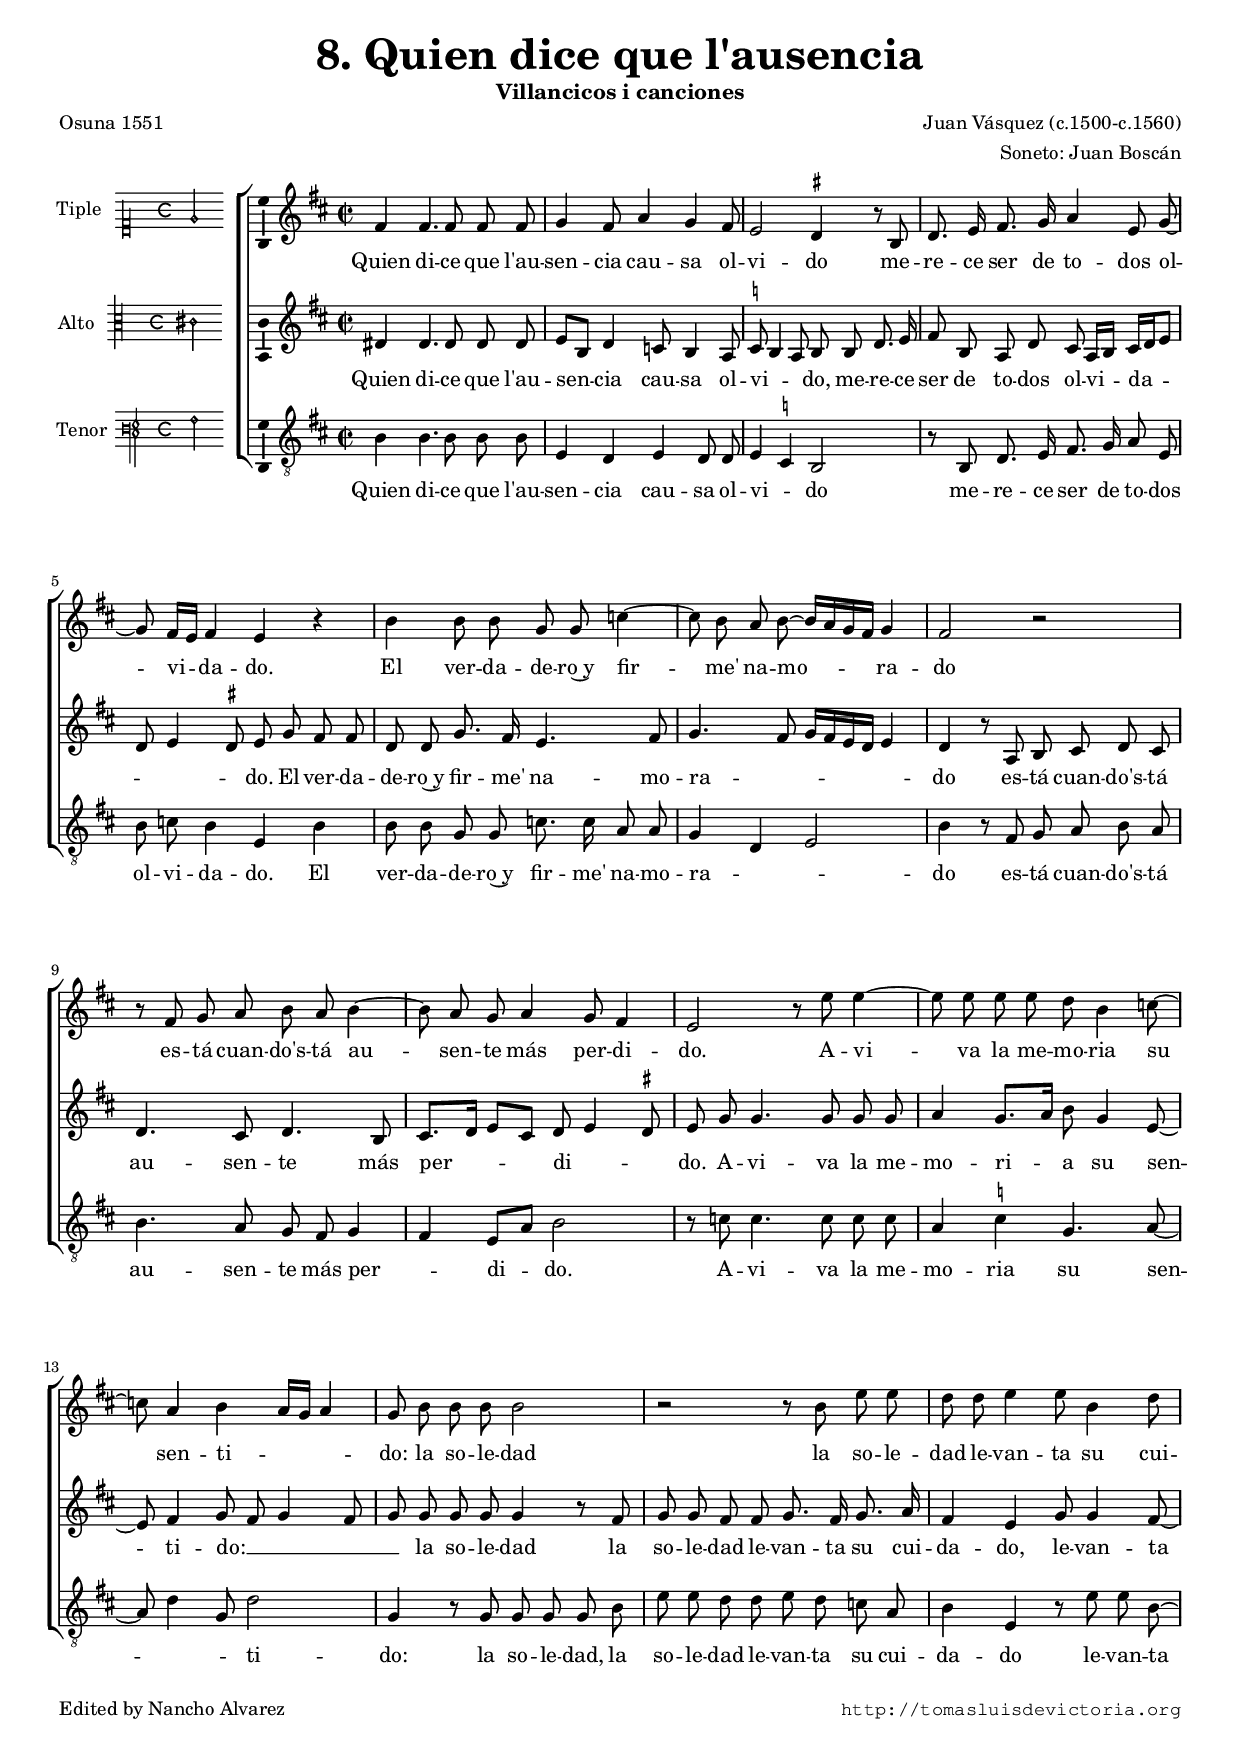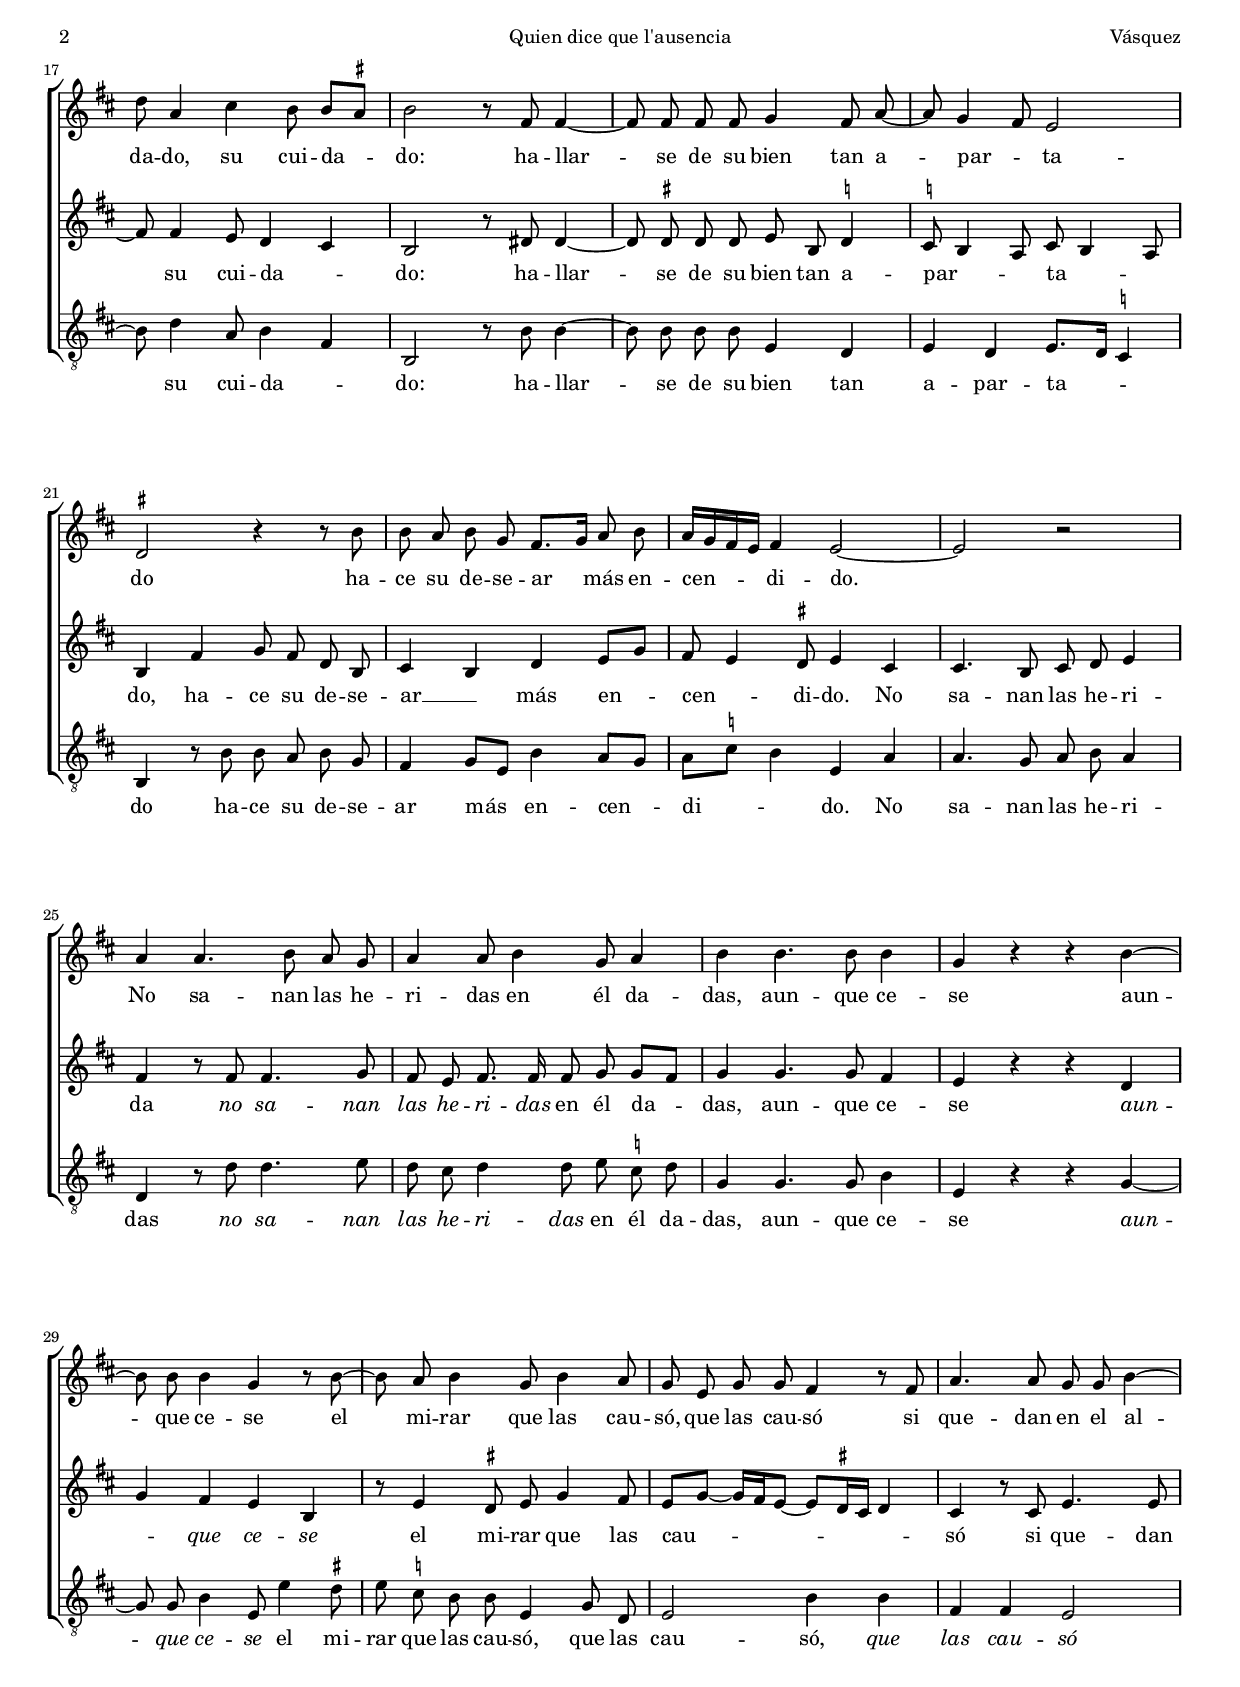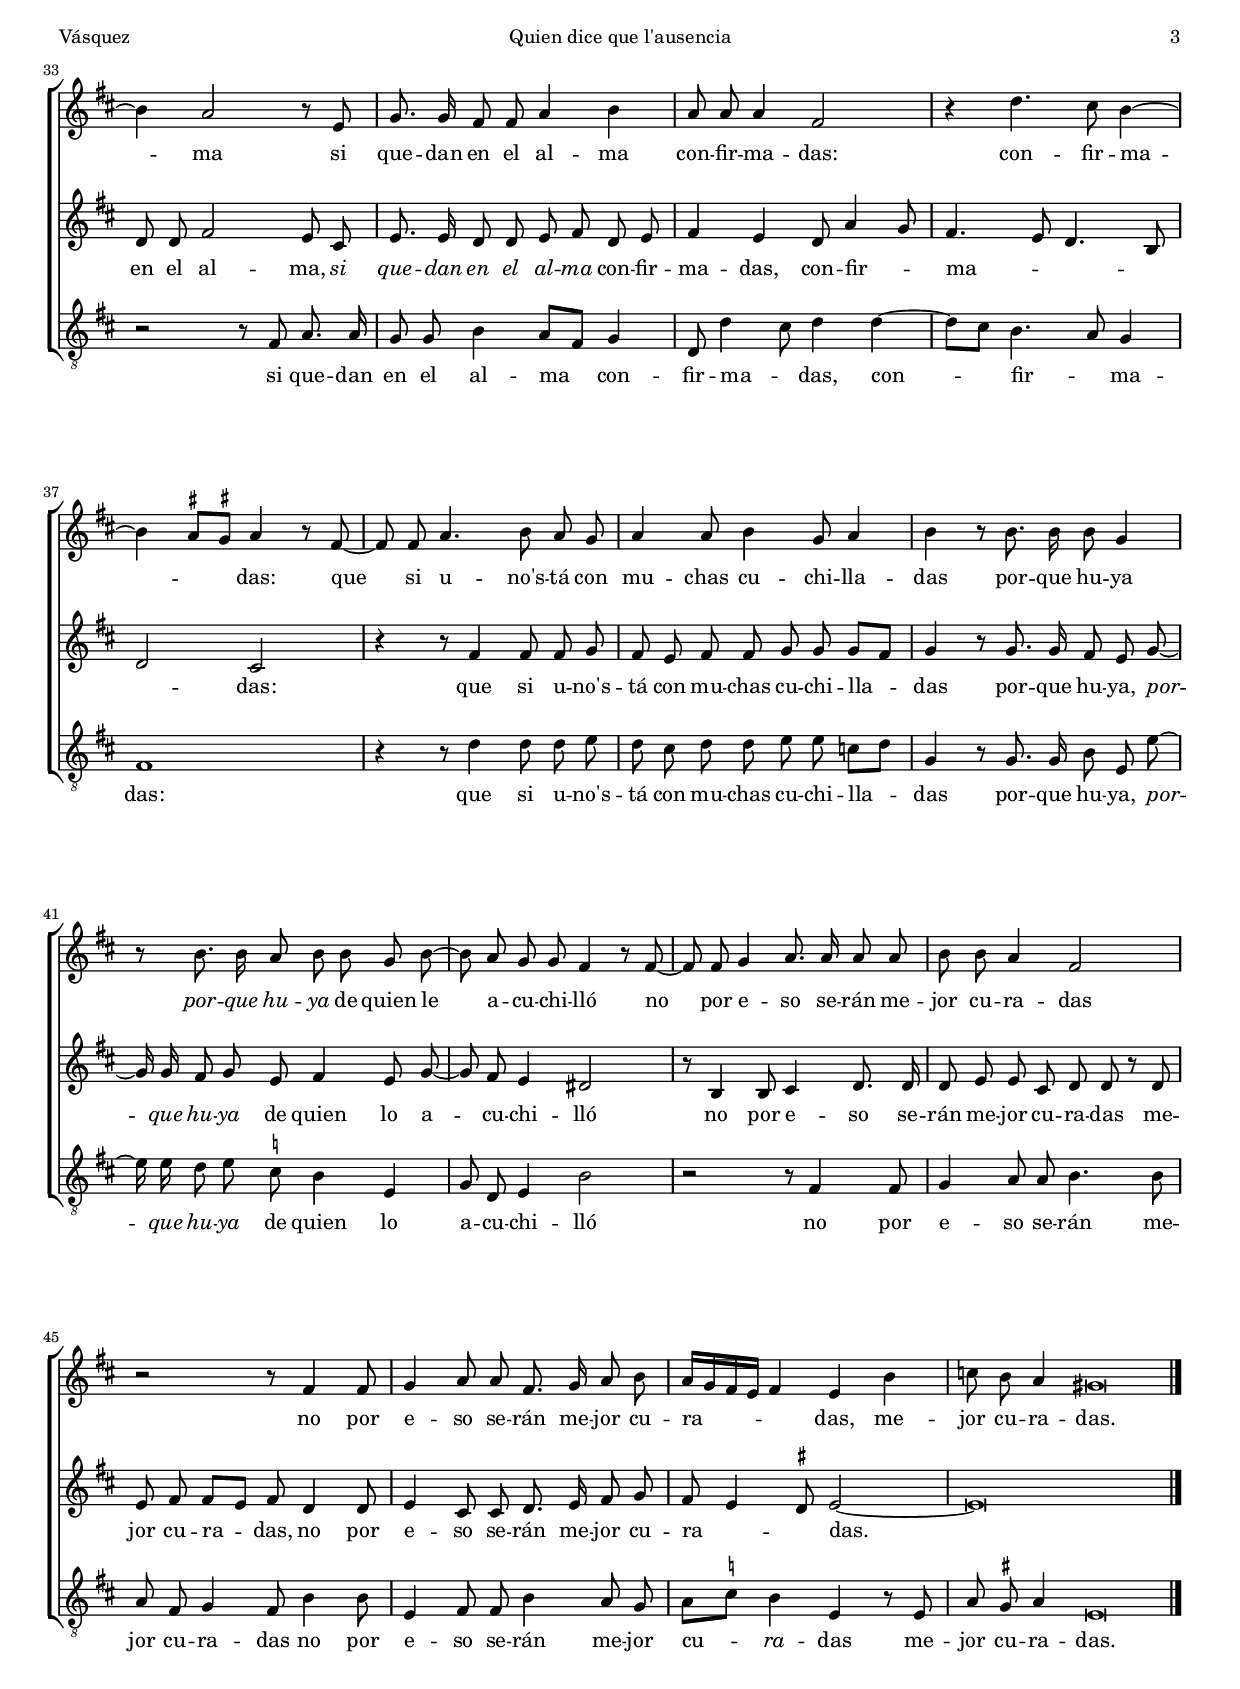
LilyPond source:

\version "2.18.0"

#(set-default-paper-size "a4")
#(set-global-staff-size 16.5)
#(ly:set-option 'point-and-click #f)
%mobile -s16.5 -i3.4

italicas=\override LyricText.font-shape = #'italic
rectas=\override LyricText.font-shape = #'upright
ss=\once \set suggestAccidentals = ##t
incipitwidth = 20
mtempo={\tempo 4 = 74}
mtempob={\tempo 4 = 37}

htitle="Quien dice que l'ausencia"
hcomposer="Vásquez"

\header {
	title=\markup{\fontsize #3 "8. Quien dice que l'ausencia"}
	subtitle="Villancicos i canciones"
	%subsubtitle=\markup{\null \vspace #2 }
	composer=\markup{\right-column{"Juan Vásquez (c.1500-c.1560)" "Soneto: Juan Boscán"}} % soneto 85
        pdfauthor=\composer
	%opus="(-)" 
	poet=\markup{"Osuna 1551"} % Villancicos i canciones de Iuan Vasquez a tres y a cuatro. Impreso por Juan de León
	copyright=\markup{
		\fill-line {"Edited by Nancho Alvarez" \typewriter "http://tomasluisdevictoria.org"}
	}
%	tagline=""
}

global={\key c \major \time 2/2 \skip 1*48
	\bar "|."
}


cantus=\relative c'{
	e4 e4. e8 e e
	f4 e8 g4 f e8
	d2 \ss cis4 r8 a
	c8. d16 e8. f16 g4 d8 f ~
	f8 e16[ d] e4 d4 r
	a'4 a8 a f f bes4 ~
	bes8 a g a ~ a16[ g f e] f4
	e2 r
	r8 e f g a g a4 ~
	a8 g f g4 f8 e4
	d2 r8 d' d4 ~
	d8 d d d c a4 bes8 ~
	bes g4 a4 g16[ f] g4
	f8 a a a a2
	r2 r8 a d d
	c c d4 d8 a4 c8
	c g4 b4 a8 a[ \ss gis]
	a2 r8 e e4 ~
	e8 e8 e e f4 e8 g8 ~
	g8 f4 e8 d2
	\ss cis2 r4 r8 a'
	a g a f e8.[ f16] g8 a
	g16[ f e d] e4 d2 ~
	d r
	g4 g4. a8 g f
	g4 g8 a4 f8 g4
	a a4. a8 a4
	f4 r r a ~
	a8 a a4 f r8 a ~
	a g a4 f8 a4 g8
	f d f f e4 r8 e
	g4. g8 f f a4 ~
	a4 g2 r8 d
	f8. f16 e8 e g4 a
	g8 g g4 e2
	r4 c'4. b8 a4 ~
	a \ss gis8[ \ss fis] gis4 r8 e ~
	e e g4. a8 g f
	g4 g8 a4 f8 g4
	a4 r8 a8. a16 a8 f4
	r8 a8. a16 g8 a a f a ~
	a g f f e4 r8 e ~
	e8 e f4 g8. g16 g8 g
	a a g4 e2
	r2 r8 e4 e8
	f4 g8 g e8. f16 g8 a
	g16[ f e d] e4 d4 a'
	bes8 a g4 \mtempob fis\breve*1/4
}

tenor=\relative c'{
	cis4 cis4. \ss cis8 cis cis
	d8[ a] c4 bes8 a4 g8
	\ss bes8 a4 g8 a a c8. d16
	e8 a, g c
	b g16[ a] b[ c d8]
	c8 d4 \ss cis8 d f e e
	c c f8. e16 d4. e8
	f4. e8 f16[ e d c] d4
	c4 r8 g a b c b
	c4. b8 c4. a8
	b8.[ c16] d8[ b] c8 d4 \ss cis8
	d8 f f4. f8 f f
	g4 f8.[ g16] a8 f4 d8 ~
	d e4 f8 e f4 e8
	f f f f f4 r8 e
	f f e e f8. e16 f8. g16
	e4 d  f8 f4 e8 ~
	e8 e4 d8 c4 b
	a2 r8 cis cis4 ~
	cis8 \ss cis cis cis d8 a \ss c4
	\ss bes8 a4 g8 bes8 a4 g8
	a4 e' f8 e c a
	b4 a c d8[ f]
	e8 d4 \ss cis8 d4 b
	b4. a8 b8 c d4
	e4 r8 e e4. f8
	e d e8. e16 e8 f f[ e]
	f4 f4. f8 e4
	d4 r r c
	f e d a
	r8 d4 \ss cis8 d8 f4 e8
	d8[ f] ~ f16[ e d8] ~
	d8[ \ss cis16 b] cis4
	b4 r8 b d4. d8
	c8 c e2 d8 b
	d8. d16 c8 c d e c d
	e4 d c8 g'4 f8
	e4. d8 c4. a8
	c2 b
	r4 r8 e4 e8 e f
	e d e e f f f[ e]
	f4 r8 f8. f16 e8 d f ~
	f16 f e8 f d e4 d8 f ~
	f8 e d4 cis2
	r8 a4 a8 b4 c8. c16
	c8 d d b c c r c
	d e e[ d] e c4 c8
	d4 b8 b c8. d16 e8 f
	e8 d4 \ss cis8 d2 ~
	d\breve*1/2
}

bassus=\relative c'{
	a4 a4. a8 a a
	d,4 c d c8 c
	d4 \ss bes a2
	r8 a c8. d16 e8. f16 g8 d
	a' bes a4 d, a'
	a8 a f f bes8. bes16 g8 g
	f4 c d2
	a'4 r8 e f g a g
	a4. g8 f e f4
	e d8[ g] a2
	r8 bes bes4. bes8 bes bes
	g4 \ss bes f4. g8 ~
	g c4 f,8 c'2
	f,4 r8 f f f f a
	d d c c d8 c bes g
	a4 d, r8 d' d a ~
	a c4 g8 a4 e
	a,2 r8 a' a4 ~
	a8 a a a d,4 c
	d4 c d8.[ c16] \ss bes4
	a4 r8 a' a g a f
	e4 f8[ d] a'4 g8[ f]
	g8[ \ss bes] a4 d,4 g
	g4. f8 g8 a g4
	c,4 r8 c' c4. d8
	c b c4 c8 d \ss bes8 c
	f,4 f4. f8 a4
	d,4 r r f ~
	f8 f a4 d,8 d'4 \ss cis8
	d8 \ss bes a a d,4 f8 c
	d2 a'4 a
	e e d2
	r2 r8 e g8. g16
	f8 f a4 g8[ e] f4
	c8 c'4 b8 c4 c4 ~
	c8[ b8] a4. g8 f4
	e1
	r4 r8 c'4 c8 c d
	c b c c d d bes8[ c]
	f,4 r8 f8. f16 a8 d, d' ~
	d16 d c8 d \ss bes8 a4 d,
	f8 c d4 a'2
	r2 r8 e4 e8
	f4 g8 g a4. a8
	g e f4 e8 a4 a8
	d,4 e8 e a4 g8 f
	g[ \ss bes] a4 d, r8 d
	g \ss fis g4 d\breve*1/4
}

textocantus=\lyricmode{
Quien di -- ce que l'au -- sen -- cia cau -- sa ol -- vi -- do
me -- re -- ce ser de to -- dos ol -- vi -- da -- do.
El ver -- da -- de -- ro~y fir -- me' na -- mo -- ra -- do
es -- tá cuan -- do's -- tá au -- sen -- te más per -- di -- do.

A -- vi -- va la me -- mo -- ria su sen -- ti -- _ _ do:
la so -- le -- dad
la so -- le -- dad le -- van -- ta su cui -- da -- do,
su cui -- da -- do:
ha -- llar -- se de su bien tan a -- par -- _ ta -- do
ha -- ce su de -- se -- ar más en -- cen -- di -- do.

No sa -- nan las he -- ri -- das en él da -- das,
aun -- que ce -- se
aun -- que ce -- se el mi -- rar que las cau -- só,
que las cau -- só
si que -- dan en el al -- ma
si que -- dan en el al -- ma con -- fir -- ma -- das:
con -- fir -- ma -- _ das:

que si u -- no's -- tá con mu -- chas cu -- chi -- lla -- das
por -- que hu -- ya
\italicas
por -- que hu -- ya
\rectas
de quien le a -- cu -- chi -- lló % lo?
no por e -- so se -- rán me -- jor cu -- ra -- das
no por e -- so se -- rán me -- jor cu -- ra -- _ das,
me -- jor cu -- ra -- das.
}

textotenor=\lyricmode{
Quien di -- ce que l'au -- sen -- cia cau -- sa ol -- vi -- _ _ do,
me -- re -- ce ser de to -- dos ol -- vi -- da -- _ _ _ do.
El ver -- da -- de -- ro~y fir -- me' na -- mo -- ra -- _ _ _ do
es -- tá cuan -- do's -- tá au -- sen -- te más per -- _ di -- _ _ do.

A -- vi -- va la me -- mo -- ri -- a su sen -- ti -- do: __ _ _ _ _ 
la so -- le -- dad
la so -- le -- dad le -- van -- ta su cui -- da -- do,
le -- van -- ta su cui -- da -- _ do:
ha -- llar -- se de su bien tan a -- par -- _ _ ta -- _ _ do,
ha -- ce su de -- se -- ar __ _ más en -- cen -- _ di -- do.

No sa -- nan las he -- ri -- da
\italicas
no sa -- nan las he -- ri -- das
\rectas
en él da -- das,
aun -- que ce -- se
\italicas
aun -- _ que ce -- se
\rectas
el mi -- rar que las cau -- _ só
si que -- dan en el al -- ma,
\italicas
si que -- dan en el al -- ma
\rectas
con -- fir -- ma -- das,
con -- fir -- _ ma -- _ _ _ _ das:

que si u -- no's -- tá con mu -- chas cu -- chi -- lla -- das
por -- que hu -- ya,
\italicas
por -- que hu -- ya
\rectas
de quien lo a -- cu -- chi -- lló
no por e -- so se -- rán me -- jor cu -- ra -- das
me -- jor cu -- ra -- das,
no por e -- so se -- rán me -- jor cu -- ra -- _ _ das.
}

textobassus=\lyricmode{
Quien di -- ce que l'au -- sen -- cia cau -- sa ol -- vi -- _ do
me -- re -- ce ser de to -- dos ol -- vi -- da -- do.
El ver -- da -- de -- ro~y fir -- me' na -- mo -- ra -- _ _ do
es -- tá cuan -- do's -- tá au -- sen -- te más per -- _ di -- do.

A -- vi -- va la me -- mo -- ria su sen -- _ _ ti -- do:
la so -- le -- dad,
la so -- le -- dad le -- van -- ta su cui -- da -- do
le -- van -- ta su cui -- da -- _ do:
ha -- llar -- se de su bien tan a -- par -- ta -- _ do
ha -- ce su de -- se -- ar más en -- cen -- di -- _ do.

No sa -- nan las he -- ri -- das
\italicas
no sa -- nan las he -- ri -- das
\rectas
en él da -- das,
aun -- que ce -- se
\italicas
aun -- que ce -- se
\rectas
el mi -- rar que las cau -- só,
que las cau -- só,
\italicas
que las cau -- só
\rectas
si que -- dan en el al -- ma con -- fir -- ma -- _ das,
con -- fir -- _ ma -- das:

que si u -- no's -- tá con mu -- chas cu -- chi -- lla -- das
por -- que hu -- ya,
\italicas
por -- que hu -- ya
\rectas
de quien lo a -- cu -- chi -- lló
no por e -- so se -- rán me -- jor cu -- ra -- das
no por e -- so se -- rán me -- jor cu -- \italicas ra -- \rectas das % ra -- _ 
me -- jor cu -- ra -- das.
}


incipitcantus=\markup{
	\score{
		{ 
		\set Staff.instrumentName="Tiple  "
		\override NoteHead.style = #'neomensural
		\override Staff.TimeSignature.style = #'neomensural
		\cadenzaOn 
		\clef "petrucci-c1"
		\key c \major
		\time 4/4
                e'2
		} 

	\layout { line-width=\incipitwidth indent = 0 }
	}
}

incipittenor=\markup{
	\score{
		{ 
		\set Staff.instrumentName="Alto  " % Tenor
		\override NoteHead.style = #'neomensural 
		\override Staff.TimeSignature.style = #'neomensural
		\cadenzaOn 
		\clef "petrucci-c3"
		\key c \major
		\time 4/4
                cis'2
		} 
	\layout { line-width=\incipitwidth indent=0 }
	}
}

incipitbassus=\markup{
	\score{
		{ 
		\set Staff.instrumentName="Tenor " % Baxo
		\override NoteHead.style = #'neomensural
		\override Staff.TimeSignature.style = #'neomensural
		\cadenzaOn 
		\clef "petrucci-f3"
		\key c \major
		\time 4/4
                a2
		} 
	\layout { line-width=\incipitwidth indent = 0 }
	}
}

%\layout {
%       \context {\Voice
%               \remove Ligature_bracket_engraver
%               \consists Mensural_ligature_engraver
%       }
%       line-width=\incipitwidth
%       indent = 0
%}

\score {\transpose c' d'{
\new ChoirStaff<<

	\new Staff <<\global
	\new Voice="v1" {
		\set Staff.instrumentName=\incipitcantus
		\clef "treble"
		\cantus }
	\new Lyrics \lyricsto "v1" {\textocantus }
	>>
	
	\new Staff <<\global
	\new Voice="v3" {
		\set Staff.instrumentName=\incipittenor
		\clef "treble"
		\tenor }
	\new Lyrics \lyricsto "v3" {\textotenor }
	>>

	\new Staff <<\global
	\new Voice="v4" {
		\set Staff.instrumentName=\incipitbassus
		\clef "G_8"
		\bassus }
	\new Lyrics \lyricsto "v4" {\textobassus }
	>>
	
>>

	} % transpose

\layout{ 
	\context {\Lyrics 
		\override VerticalAxisGroup.staff-affinity = #UP
		\override VerticalAxisGroup.nonstaff-relatedstaff-spacing =
			#'((basic-distance . 0) (minimum-distance . 0) (padding . 1))
		\override LyricText.font-size = #1.2
		\override LyricHyphen.minimum-distance = #0.5
	}
	\context {\Score 
		tempoHideNote = ##t
		\override BarNumber.padding = #2 
	}
	\context {\Voice 
		%melismaBusyProperties = #'()
		autoBeaming = ##f
	}
	\context {\Staff 
                %\RemoveEmptyStaves
                %\override VerticalAxisGroup.remove-first = ##t
		\override VerticalAxisGroup.staff-staff-spacing =
			#'((basic-distance . 11) (minimum-distance . 0) (padding . 1))
		\consists Ambitus_engraver 
		\override LigatureBracket.padding = #1
	}
}

%\midi { \mtempo }

}


\paper{
	evenHeaderMarkup=\markup  \fill-line { \fromproperty #'page:page-number-string \htitle \hcomposer }
	oddHeaderMarkup= \markup  \fill-line { \on-the-fly #not-first-page \hcomposer \on-the-fly #not-first-page \htitle \on-the-fly #not-first-page \fromproperty #'page:page-number-string }
	%system-count=12
	%page-count = 3
	systems-per-page = 4
	ragged-last-bottom = ##f
	indent=3.2\cm
	system-system-spacing =
	#'((basic-distance . 20) (minimum-distance . 0) (padding . 5))
	top-system-spacing = % header
	#'((basic-distance . 8) (minimum-distance . 0) (padding . 0))
	last-bottom-spacing = % footer
	#'((basic-distance . 12) (minimum-distance . 0) (padding . 0))
	markup-system-spacing.padding = #1.5
}
